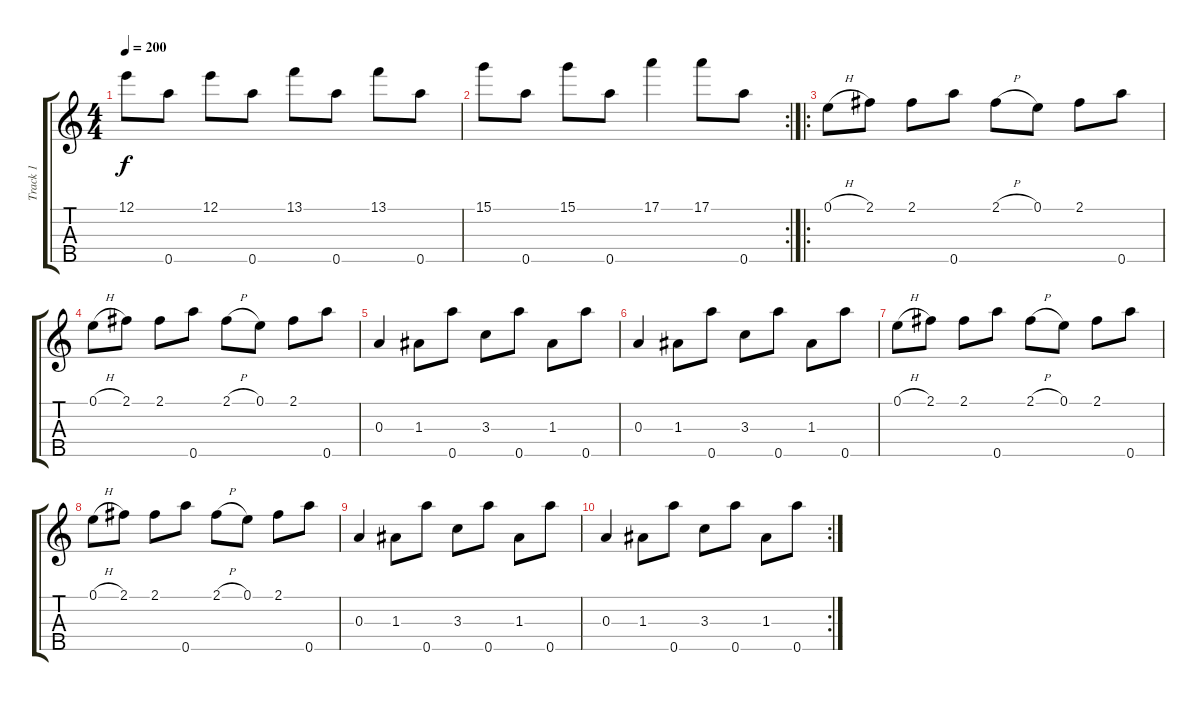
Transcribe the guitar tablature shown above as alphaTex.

\track ("Track 1" "Track 1") {instrument banjo}
\staff {score tabs}
\tuning (E4 D4 A3 D3 A4) {hide}
\displaytranspose 12
\ts (4 4)
\tempo 200
\clef g2
\ks c
12.1.8{dy f} 0.5.8 12.1.8 0.5.8 13.1.8 0.5.8 13.1.8 0.5.8 |
\rc 2
15.1.8 0.5.8 15.1.8 0.5.8 17.1.4 17.1.8 0.5.8 |
\ro
0.1{h}.8 2.1.8 2.1.8 0.5.8 2.1{h}.8 0.1.8 2.1.8 0.5.8 |
0.1{h}.8 2.1.8 2.1.8 0.5.8 2.1{h}.8 0.1.8 2.1.8 0.5.8 |
0.3.4 1.3.8 0.5.8 3.3.8 0.5.8 1.3.8 0.5.8 |
0.3.4 1.3.8 0.5.8 3.3.8 0.5.8 1.3.8 0.5.8 |
0.1{h}.8 2.1.8 2.1.8 0.5.8 2.1{h}.8 0.1.8 2.1.8 0.5.8 |
0.1{h}.8 2.1.8 2.1.8 0.5.8 2.1{h}.8 0.1.8 2.1.8 0.5.8 |
0.3.4 1.3.8 0.5.8 3.3.8 0.5.8 1.3.8 0.5.8 |
\rc 2
0.3.4 1.3.8 0.5.8 3.3.8 0.5.8 1.3.8 0.5.8
